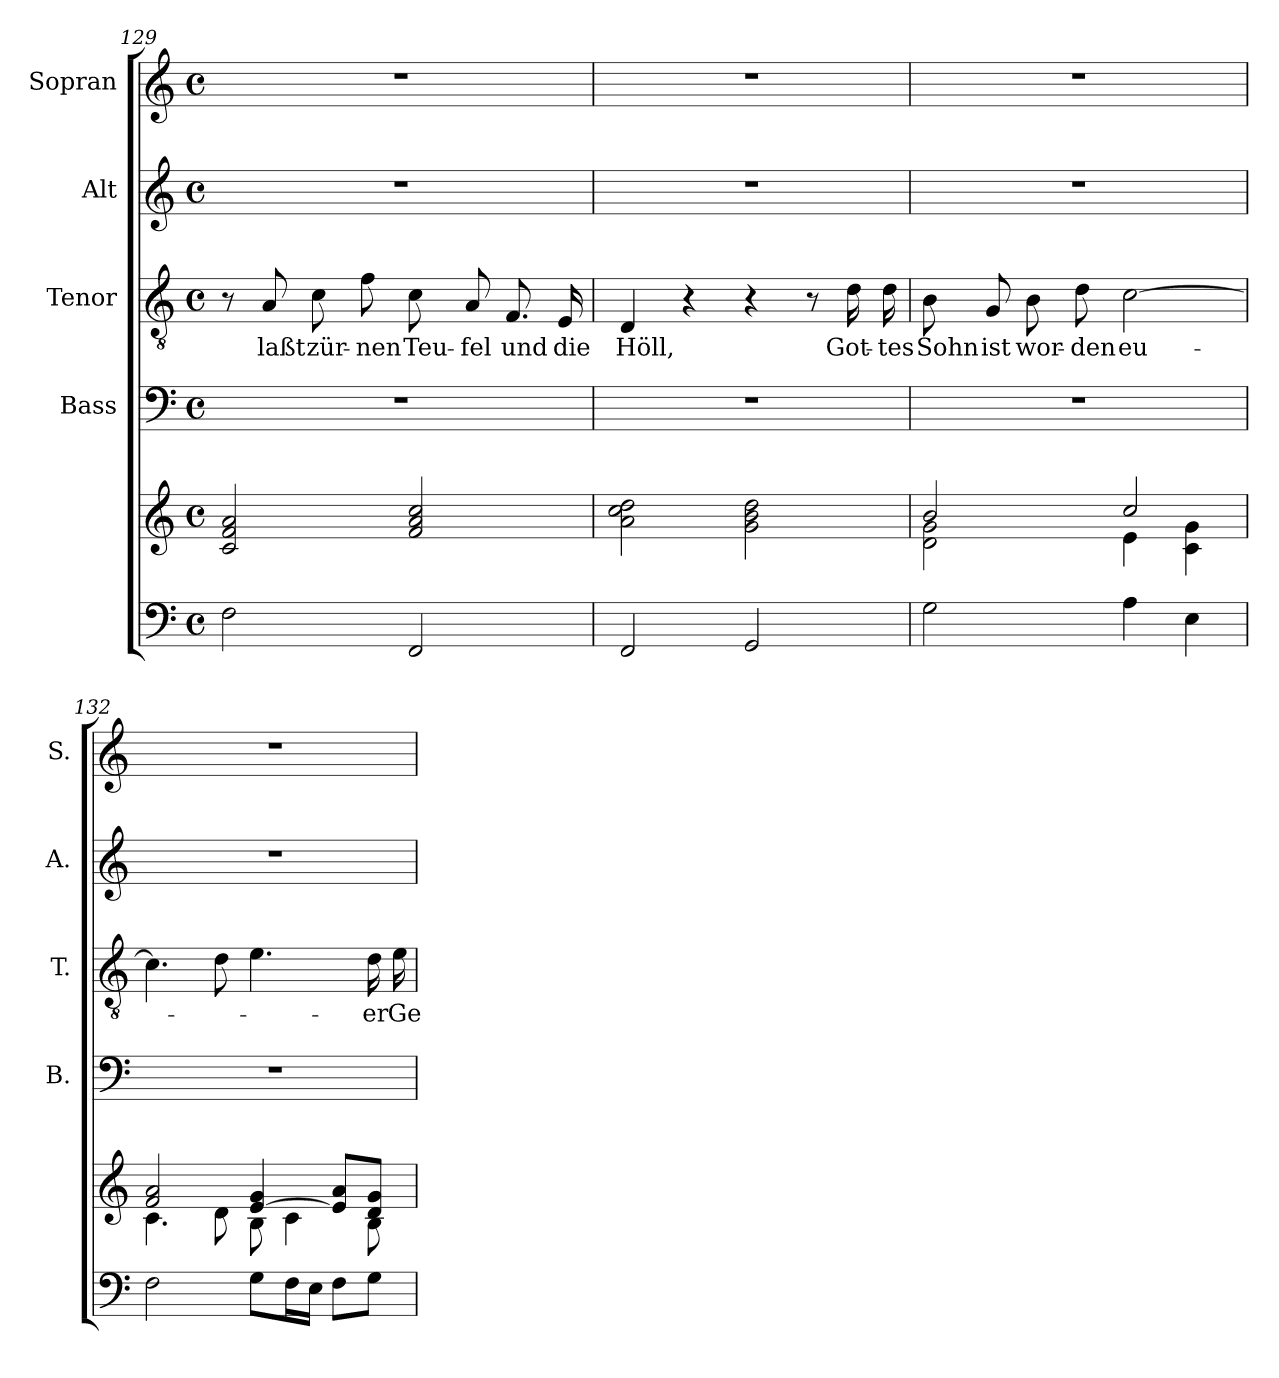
**kern	**kern	**kern	**kern	**text	**kern	**kern
*part5	*part5	*part4	*part3	*part3	*part2	*part1
*staff6	*staff5	*staff4	*staff3	*staff3	*staff2	*staff1
*	*	*I"Bass	*I"Tenor	*	*I"Alt	*I"Sopran
*	*	*I'B.	*I'T.	*	*I'A.	*I'S.
*clefF4	*clefG2	*clefF4	*clefGv2	*	*clefG2	*clefG2
*k[]	*k[]	*k[]	*k[]	*	*k[]	*k[]
*C:	*C:	*C:	*C:	*	*C:	*C:
*M4/4	*M4/4	*M4/4	*M4/4	*	*M4/4	*M4/4
*met(c)	*met(c)	*met(c)	*met(c)	*	*met(c)	*met(c)
=129	=129	=129	=129	=129	=129	=129
2F\	2c/ 2f/ 2a/	1r	8r	.	1r	1r
!	!	!	!	!LO:LY:b	!	!
.	.	.	8A/	laßt	.	.
!	!	!	!	!LO:LY:b	!	!
.	.	.	8c\	zür-	.	.
!	!	!	!	!LO:LY:b	!	!
.	.	.	8f\	-nen	.	.
!	!	!	!	!LO:LY:b	!	!
2FF/	2f/ 2a/ 2cc/	.	8c\	Teu-	.	.
!	!	!	!	!LO:LY:b	!	!
.	.	.	8A/	-fel	.	.
!	!	!	!	!LO:LY:b	!	!
.	.	.	8.F/	und	.	.
!	!	!	!	!LO:LY:b	!	!
.	.	.	16E/	die	.	.
=130	=130	=130	=130	=130	=130	=130
!	!	!	!	!LO:LY:b	!	!
2FF/	2a\ 2cc\ 2dd\	1r	4D/	Höll,	1r	1r
.	.	.	4r	.	.	.
2GG/	2g\ 2b\ 2dd\	.	4r	.	.	.
.	.	.	8r	.	.	.
!	!	!	!	!LO:LY:b	!	!
.	.	.	16d\	Got-	.	.
!	!	!	!	!LO:LY:b	!	!
.	.	.	16d\	-tes	.	.
=131	=131	=131	=131	=131	=131	=131
*	*^	*	*	*	*	*
!	!	!	!	!	!LO:LY:b	!	!
2G\	2b/	2d\ 2g\	1r	8B\	Sohn	1r	1r
!	!	!	!	!	!LO:LY:b	!	!
.	.	.	.	8G/	ist	.	.
!	!	!	!	!	!LO:LY:b	!	!
.	.	.	.	8B\	wor-	.	.
!	!	!	!	!	!LO:LY:b	!	!
.	.	.	.	8d\	-den	.	.
!	!	!	!	!	!LO:LY:b	!	!
4A\	2cc/	4e\	.	[2c\	eu-	.	.
4E\	.	4c\ 4g\	.	.	.	.	.
!!LO:PB:g=z
=132	=132	=132	=132	=132	=132	=132	=132
2F\	2f/ 2a/	4.c\	1r	4.c\]	.	1r	1r
.	.	8d\	.	8d\	.	.	.
8G\L	[>4e/ 4g/	8B\	.	4.e\	.	.	.
16F\L	.	4c\	.	.	.	.	.
16E\JJ	.	.	.	.	.	.	.
8F\L	8e/] 8a/L	.	.	.	.	.	.
!	!	!	!	!	!LO:LY:b	!	!
8G\J	8d/ 8g/J	8B\	.	16d\	-er	.	.
!	!	!	!	!	!LO:LY:b	!	!
.	.	.	.	16e\	Ge-	.	.
*	*v	*v	*	*	*	*	*
=	=	=	=	=	=	=
*-	*-	*-	*-	*-	*-	*-
